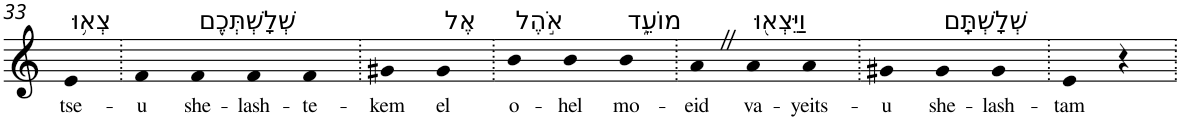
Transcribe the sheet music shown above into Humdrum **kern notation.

**kern	**text
*part1	*part1
*staff1	*staff1
*I"Piano	*
*I'Pno	*
!!LO:PB:g=z
*clefG2	*
*k[]	*
=33	=33
!LO:TX:a:t=צְא֥וּ	!
!	!LO:LY:b
4e	tse-
=34.	=34.
!	!LO:LY:b
4f	-u
!LO:TX:a:t=שְׁלָשְׁתְּכֶ֖ם	!
!	!LO:LY:b
4f	she-
!	!LO:LY:b
4f	-lash-
!	!LO:LY:b
4f	-te-
=35.	=35.
!	!LO:LY:b
4g#X	-kem
!LO:TX:a:t=אֶל	!
!	!LO:LY:b
4g#	el
=36.	=36.
!LO:TX:a:t=אֹ֣הֶל	!
!	!LO:LY:b
4b	o-
!	!LO:LY:b
4b	-hel
!LO:TX:a:t=מוֹעֵ֑ד	!
!	!LO:LY:b
4b	mo-
=37.	=37.
!	!LO:LY:b
4aZ	-eid
!LO:TX:a:t=וַיֵּצְא֖וּ	!
!	!LO:LY:b
4a	va-
!	!LO:LY:b
4a	-yeits-
=38.	=38.
!	!LO:LY:b
4g#X	-u
!LO:TX:a:t=שְׁלָשְׁתָּֽם	!
!	!LO:LY:b
4g#	she-
!	!LO:LY:b
4g#	-lash-
=39.	=39.
!	!LO:LY:b
4e	-tam
4r	.
=.	=.
*-	*-
